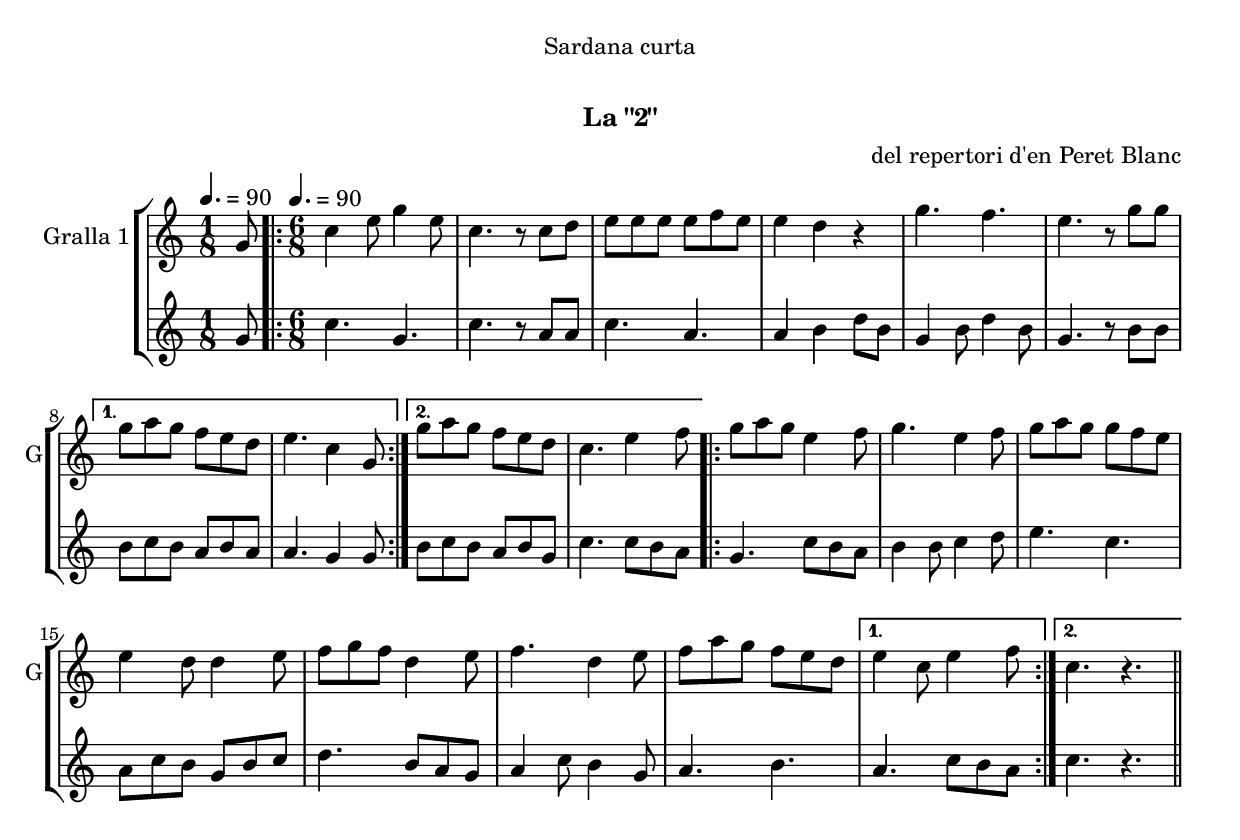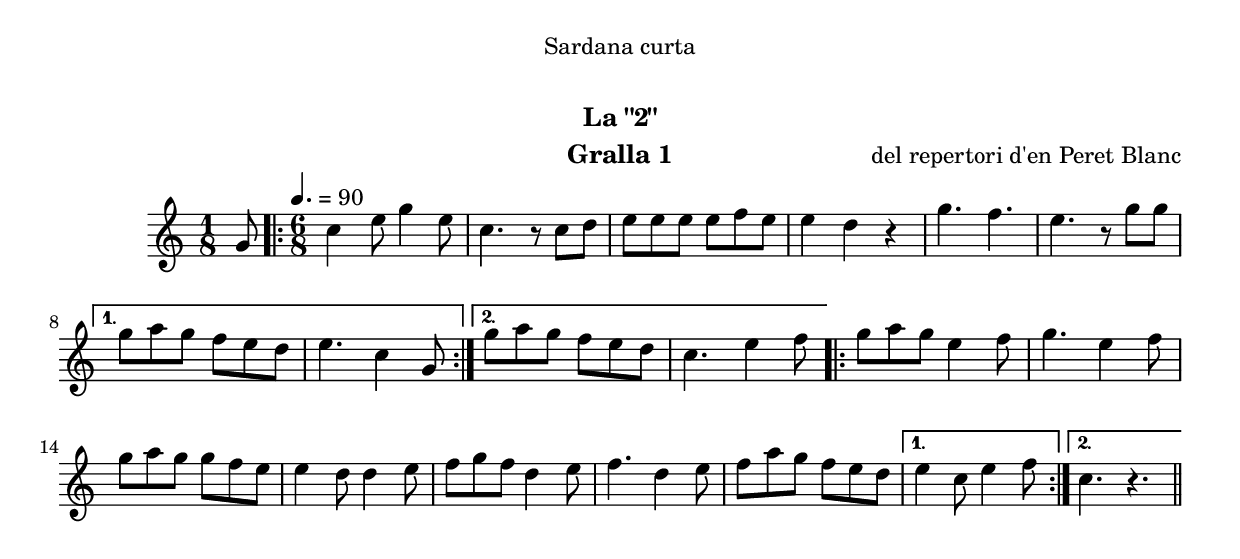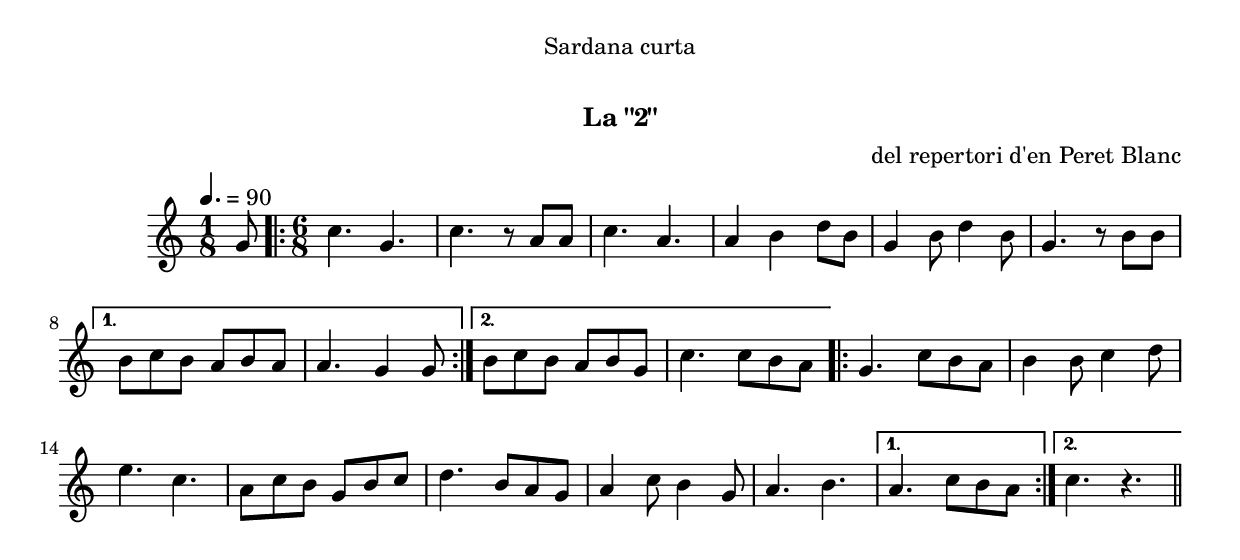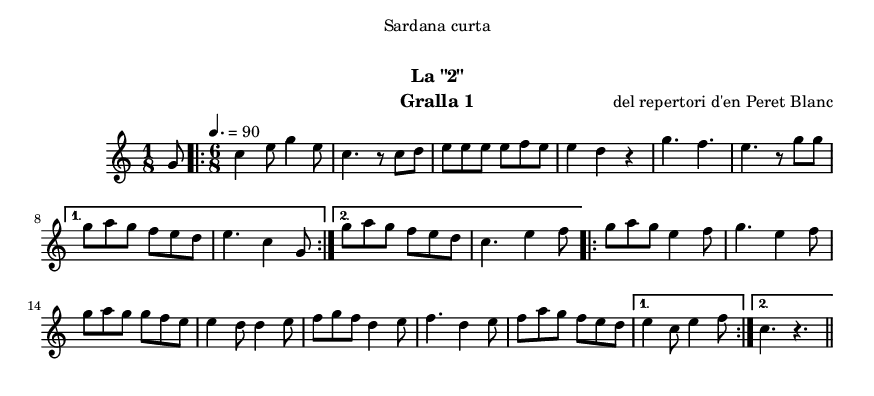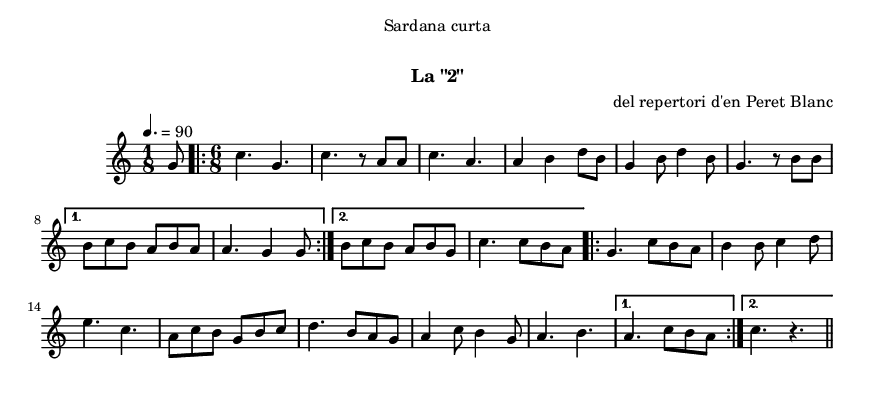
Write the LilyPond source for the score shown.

\version "2.16.0"

\header {
  dedication="Sardana curta"
  title="  "
  subtitle="La \"2\""
  subsubtitle=""
  poet=""
  meter=""
  piece=""
  composer="del repertori d'en Peret Blanc"
  arranger=""
  opus=""
  instrument=""
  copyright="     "
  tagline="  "
}

liniaroAa =
\relative g'
{
  \clef treble
  \key c \major
  \time 1/8
  g8 \tempo 4. = 90  |
  \time 6/8   \repeat volta 2 { c4 e8 g4 e8  |
  c4. r8 c d  |
  e8 e e e f e  |
  %05
  e4 d r  |
  g4. f  |
  e4. r8 g g }
  \alternative { { g8 a g f e d  |
  e4. c4 g8 }
  %10
  { g'8 a g f e d  |
  c4. e4 f8 } }
  \repeat volta 2 { g8 a g e4 f8  |
  g4. e4 f8  |
  g8 a g g f e  |
  %15
  e4 d8 d4 e8  |
  f8 g f d4 e8  |
  f4. d4 e8  |
  f8 a g f e d }
  \alternative { { e4 c8 e4 f8 }
  %20
  { c4. r } } \bar "||"
}

liniaroAb =
\relative g'
{
  \tempo 4. = 90
  \clef treble
  \key c \major
  \time 1/8
  g8  |
  \time 6/8   \repeat volta 2 { c4. g  |
  c4. r8 a a  |
  c4. a  |
  %05
  a4 b d8 b  |
  g4 b8 d4 b8  |
  g4. r8 b b }
  \alternative { { b8 c b a b a  |
  a4. g4 g8 }
  %10
  { b8 c b a b g  |
  c4. c8 b a } }
  \repeat volta 2 { g4. c8 b a  |
  b4 b8 c4 d8  |
  e4. c  |
  %15
  a8 c b g b c  |
  d4. b8 a g  |
  a4 c8 b4 g8  |
  a4. b }
  \alternative { { a4. c8 b a }
  %20
  { c4. r } } \bar "||"
}

\book {

\paper {
  print-page-number = false
}

\bookpart {
  \score {
    \new StaffGroup {
      \override Score.RehearsalMark #'self-alignment-X = #LEFT
      <<
        \new Staff \with {instrumentName = #"Gralla 1" shortInstrumentName = #"G"} \liniaroAa
        \new Staff \with {instrumentName = #"" shortInstrumentName = #" "} \liniaroAb
      >>
    }
    \layout {}
  }\score { \unfoldRepeats
    \new StaffGroup {
      \override Score.RehearsalMark #'self-alignment-X = #LEFT
      <<
        \new Staff \with {instrumentName = #"Gralla 1" shortInstrumentName = #"G"} \liniaroAa
        \new Staff \with {instrumentName = #"" shortInstrumentName = #" "} \liniaroAb
      >>
    }
    \midi {}
  }
}

\bookpart {
  \header {instrument="Gralla 1"}
  \score {
    \new StaffGroup {
      \override Score.RehearsalMark #'self-alignment-X = #LEFT
      <<
        \new Staff \liniaroAa
      >>
    }
    \layout {}
  }\score { \unfoldRepeats
    \new StaffGroup {
      \override Score.RehearsalMark #'self-alignment-X = #LEFT
      <<
        \new Staff \liniaroAa
      >>
    }
    \midi {}
  }
}

\bookpart {
  \header {instrument=""}
  \score {
    \new StaffGroup {
      \override Score.RehearsalMark #'self-alignment-X = #LEFT
      <<
        \new Staff \liniaroAb
      >>
    }
    \layout {}
  }\score { \unfoldRepeats
    \new StaffGroup {
      \override Score.RehearsalMark #'self-alignment-X = #LEFT
      <<
        \new Staff \liniaroAb
      >>
    }
    \midi {}
  }
}

}

\book {

\paper {
  print-page-number = false
  #(set-paper-size "a6landscape")
  #(layout-set-staff-size 14)
}

\bookpart {
  \header {instrument="Gralla 1"}
  \score {
    \new StaffGroup {
      \override Score.RehearsalMark #'self-alignment-X = #LEFT
      <<
        \new Staff \liniaroAa
      >>
    }
    \layout {}
  }
}

\bookpart {
  \header {instrument=""}
  \score {
    \new StaffGroup {
      \override Score.RehearsalMark #'self-alignment-X = #LEFT
      <<
        \new Staff \liniaroAb
      >>
    }
    \layout {}
  }
}

}

